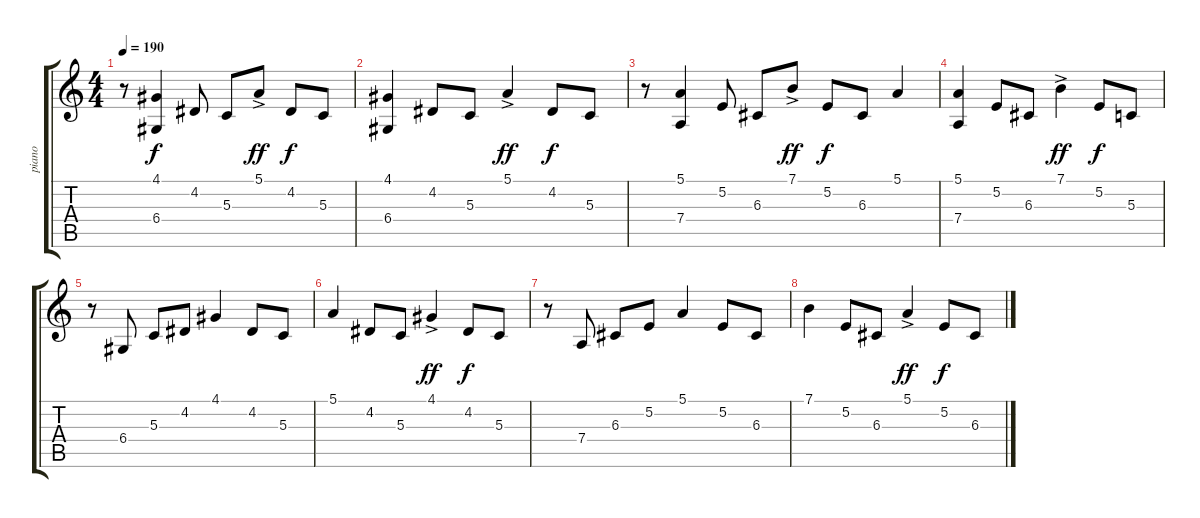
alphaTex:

\track ("piano" "piano") {instrument electricgrandpiano}
\staff {score tabs}
\tuning (E4 B3 G3 D3 A2 E2) {hide}
\ts (4 4)
\tempo 190
\clef g2
\ks c
r.8{dy f} (4.1 6.4).4 4.2.8 5.3.8 5.1{ac}.8{dy ff} 4.2.8{dy f} 5.3.8 |
(4.1 6.4).4 4.2.8 5.3.8 5.1{ac}.4{dy ff} 4.2.8{dy f} 5.3.8 |
r.8 (5.1 7.4).4 5.2.8 6.3.8 7.1{ac}.8{dy ff} 5.2.8{dy f} 6.3.8 5.1.4 |
(5.1 7.4).4 5.2.8 6.3.8 7.1{ac}.4{dy ff} 5.2.8{dy f} 5.3.8 |
r.8 6.4.8 5.3.8 4.2.8 4.1.4 4.2.8 5.3.8 |
5.1.4 4.2.8 5.3.8 4.1{ac}.4{dy ff} 4.2.8{dy f} 5.3.8 |
r.8 7.4.8 6.3.8 5.2.8 5.1.4 5.2.8 6.3.8 |
7.1.4 5.2.8 6.3.8 5.1{ac}.4{dy ff} 5.2.8{dy f} 6.3.8
